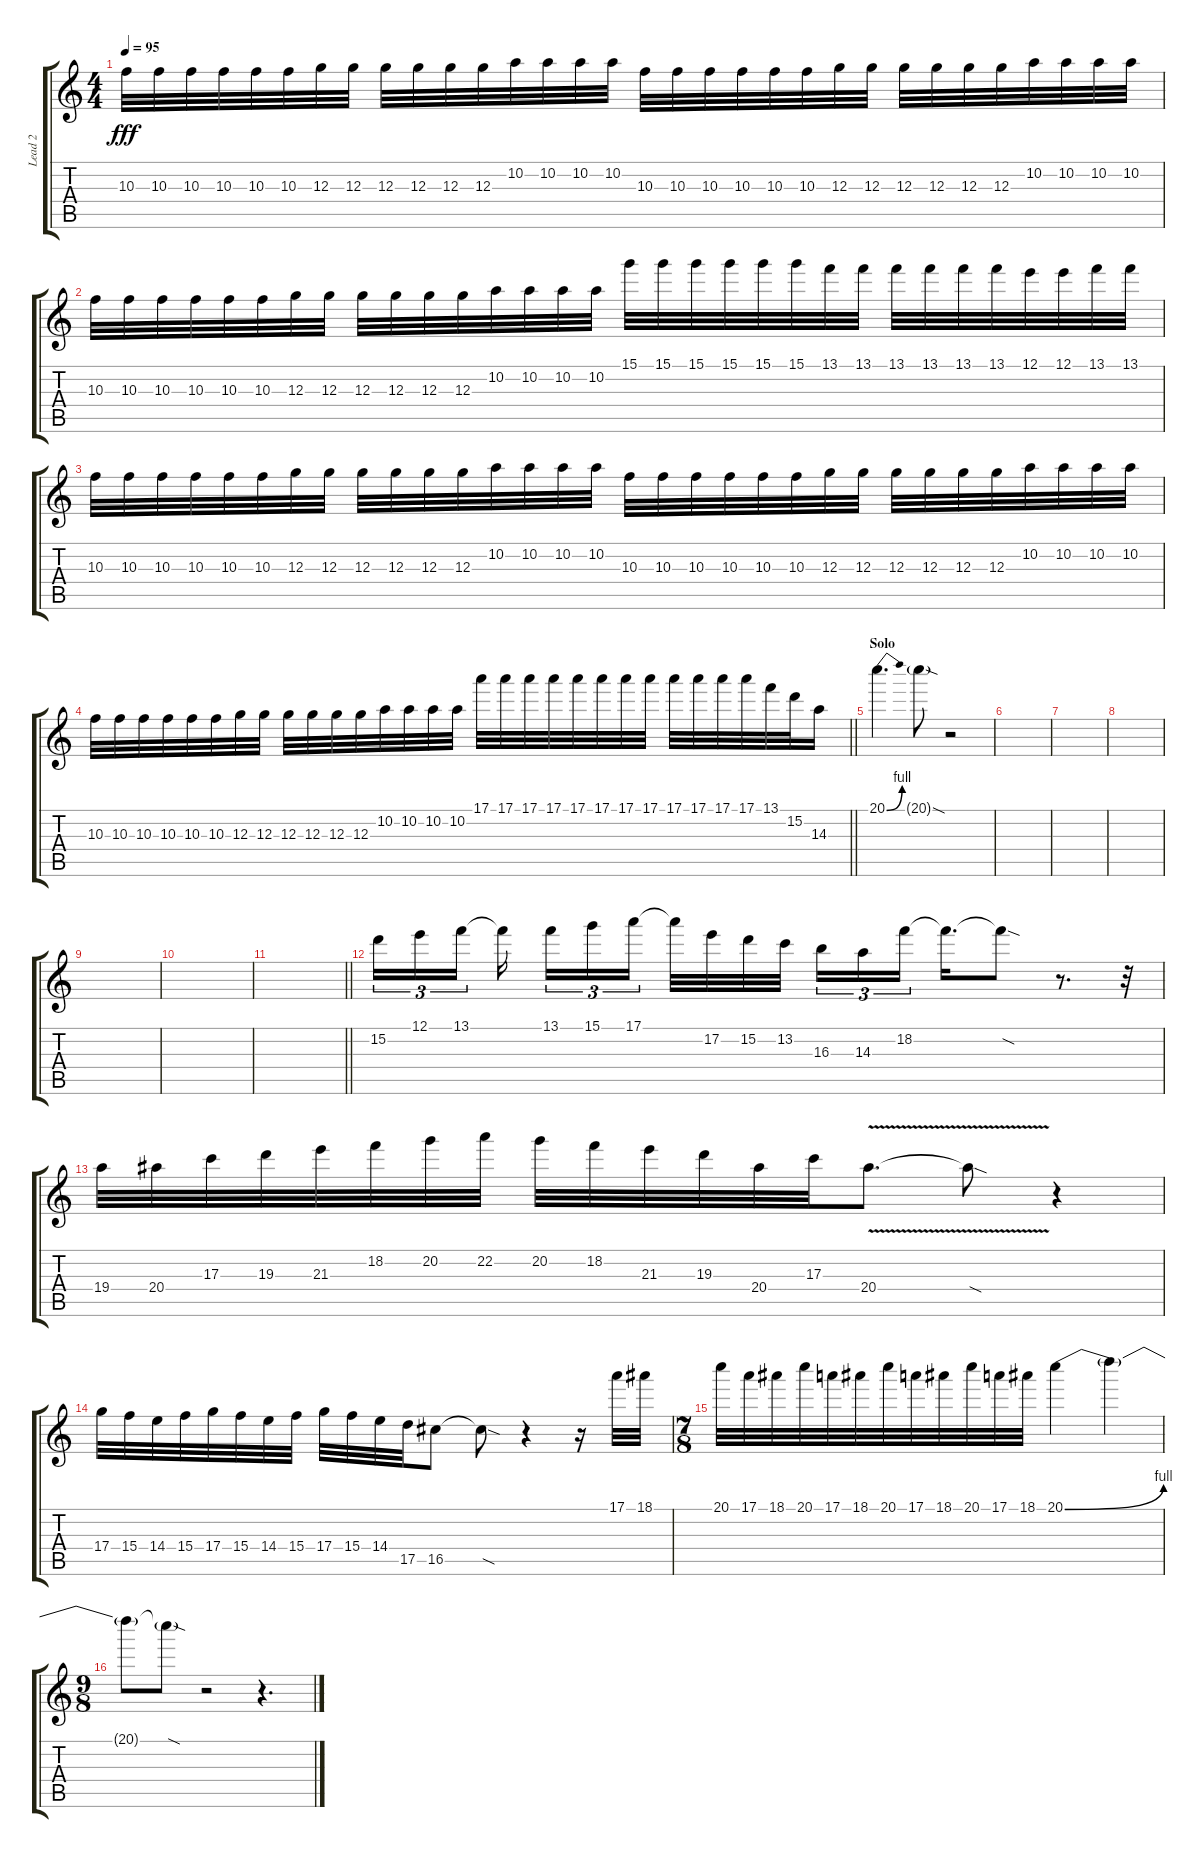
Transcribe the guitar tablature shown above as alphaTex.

\track ("Lead 2" "Lead 2") {instrument distortionguitar}
\staff {score tabs}
\tuning (E4 B3 G3 D3 A2 D2) {hide}
\ts (4 4)
\tempo 95
\clef g2
\ks c
10.3.32{dy fff} 10.3.32 10.3.32 10.3.32 10.3.32 10.3.32 12.3.32 12.3.32 12.3.32 12.3.32 12.3.32 12.3.32 10.2.32 10.2.32 10.2.32 10.2.32 10.3.32 10.3.32 10.3.32 10.3.32 10.3.32 10.3.32 12.3.32 12.3.32 12.3.32 12.3.32 12.3.32 12.3.32 10.2.32 10.2.32 10.2.32 10.2.32 |
10.3.32 10.3.32 10.3.32 10.3.32 10.3.32 10.3.32 12.3.32 12.3.32 12.3.32 12.3.32 12.3.32 12.3.32 10.2.32 10.2.32 10.2.32 10.2.32 15.1.32 15.1.32 15.1.32 15.1.32 15.1.32 15.1.32 13.1.32 13.1.32 13.1.32 13.1.32 13.1.32 13.1.32 12.1.32 12.1.32 13.1.32 13.1.32 |
10.3.32 10.3.32 10.3.32 10.3.32 10.3.32 10.3.32 12.3.32 12.3.32 12.3.32 12.3.32 12.3.32 12.3.32 10.2.32 10.2.32 10.2.32 10.2.32 10.3.32 10.3.32 10.3.32 10.3.32 10.3.32 10.3.32 12.3.32 12.3.32 12.3.32 12.3.32 12.3.32 12.3.32 10.2.32 10.2.32 10.2.32 10.2.32 |
\barLineRight lightlight
10.3.32 10.3.32 10.3.32 10.3.32 10.3.32 10.3.32 12.3.32 12.3.32 12.3.32 12.3.32 12.3.32 12.3.32 10.2.32 10.2.32 10.2.32 10.2.32 17.1.32 17.1.32 17.1.32 17.1.32 17.1.32 17.1.32 17.1.32 17.1.32 17.1.32 17.1.32 17.1.32 17.1.32 13.1.32 15.2.32 14.3.16 |
\section ("" "Solo")
20.1{be (bend 0 0 60 4)}.4{d} 20.1{sod g}.8 r.2 |
|
|
|
|
|
\barLineRight lightlight
|
15.2.16{tu (3 2)} 12.1.16{tu (3 2)} 13.1.16{tu (3 2) beam splitsecondary} 13.1{t}.16{beam splitsecondary} 13.1.16{tu (3 2)} 15.1.16{tu (3 2)} 17.1.16{tu (3 2) beam splitsecondary} 17.1{t}.32 17.2.32 15.2.32 13.2.32{beam splitsecondary} 16.3.16{tu (3 2)} 14.3.16{tu (3 2)} 18.2.16{tu (3 2) beam splitsecondary} 18.2{t}.16{d} 18.2{sod t}.8 r.8{d} r.32 |
19.4.32 20.4.32 17.3.32 19.3.32 21.3.32 18.2.32 20.2.32 22.2.32 20.2.32 18.2.32 21.3.32 19.3.32 20.4.32 17.3.32 20.4{v}.8{d} 20.4{sod t}.8 r.4 |
17.4.32 15.4.32 14.4.32 15.4.32 17.4.32 15.4.32 14.4.32 15.4.32 17.4.32 15.4.32 14.4.32 17.5.32 16.5.8 16.5{sod t}.8 r.4 r.16 17.1.32 18.1.32 |
\ts (7 8)
20.1.32 17.1.32 18.1.32 20.1.32 17.1.32 18.1.32 20.1.32 17.1.32 18.1.32 20.1.32 17.1.32 18.1.32 20.1{be (bend 0 0 60 4)}.4 20.1{t}.4 |
\ts (9 8)
20.1{t}.8 20.1{sod t}.8 r.2 r.4{d}
